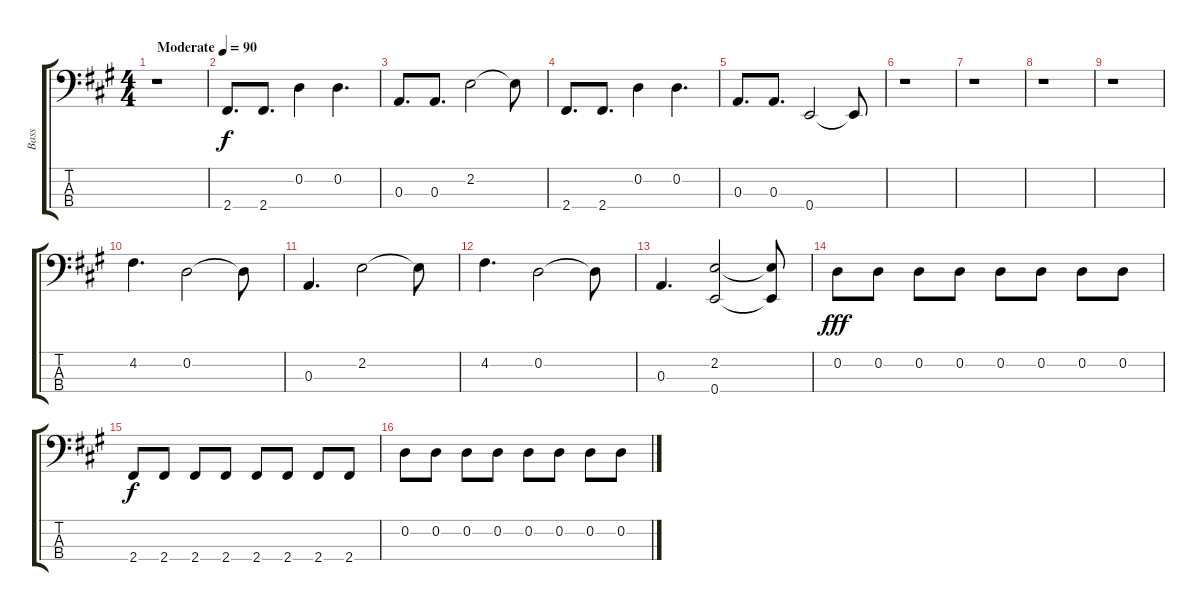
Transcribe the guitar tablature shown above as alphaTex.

\track ("Bass" "Bass") {instrument electricbassfinger}
\staff {score tabs}
\tuning (G2 D2 A1 E1) {hide}
\ts (4 4)
\tempo (90 "Moderate")
\clef f4
\ks a
r.1{dy f instrument electricbassfinger} |
2.4.8{d} 2.4.8{d} 0.2.4 0.2.4{d} |
0.3.8{d} 0.3.8{d} 2.2.2 2.2{t}.8 |
2.4.8{d} 2.4.8{d} 0.2.4 0.2.4{d} |
0.3.8{d} 0.3.8{d} 0.4.2 0.4{t}.8 |
r.1 |
r.1 |
r.1 |
r.1 |
4.2.4{d} 0.2.2 0.2{t}.8 |
0.3.4{d} 2.2.2 2.2{t}.8 |
4.2.4{d} 0.2.2 0.2{t}.8 |
0.3.4{d} (2.2 0.4).2 (2.2{t} 0.4{t}).8 |
0.2.8{dy fff} 0.2.8 0.2.8 0.2.8 0.2.8 0.2.8 0.2.8 0.2.8 |
2.4.8{dy f} 2.4.8 2.4.8 2.4.8 2.4.8 2.4.8 2.4.8 2.4.8 |
0.2.8 0.2.8 0.2.8 0.2.8 0.2.8 0.2.8 0.2.8 0.2.8
